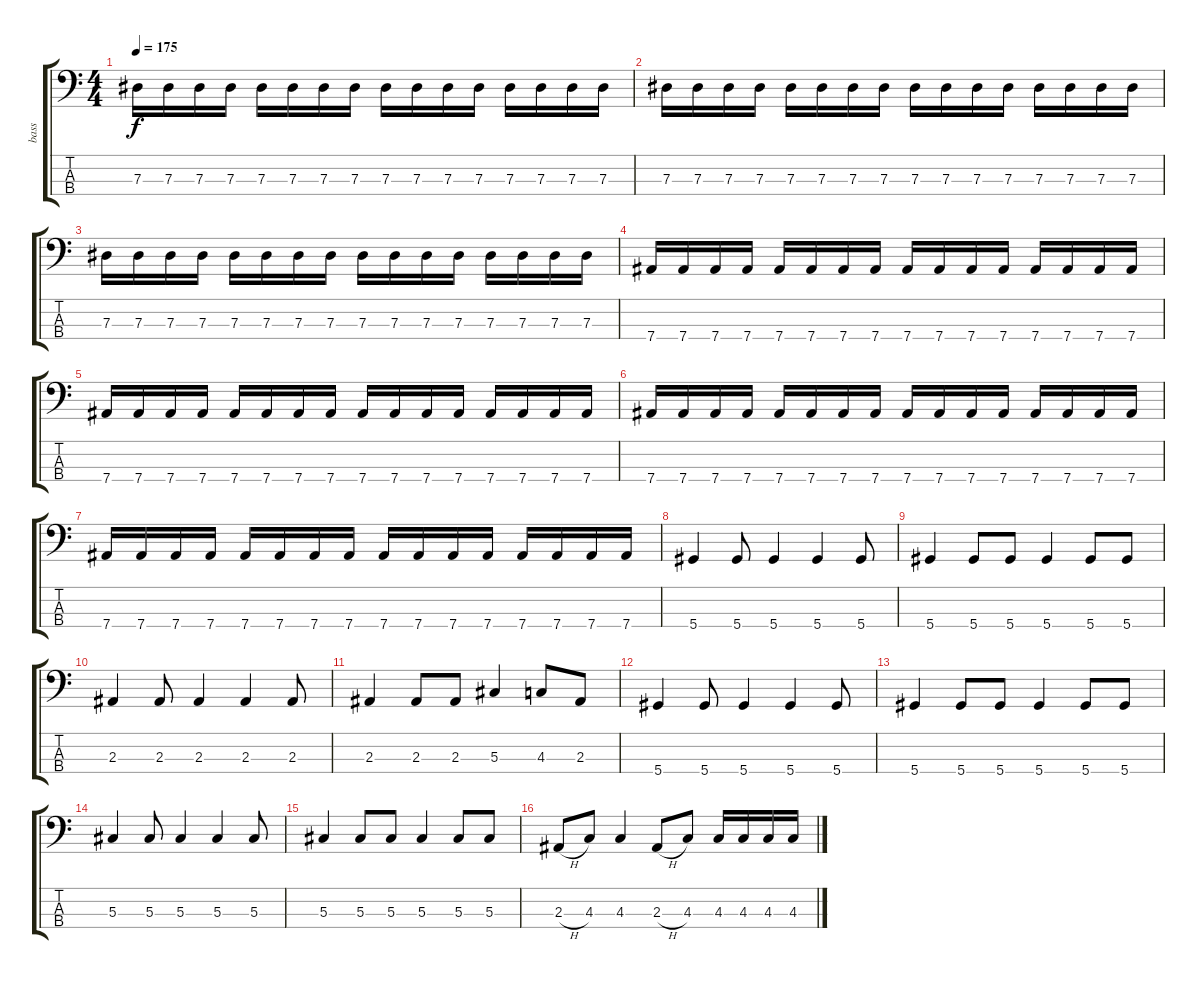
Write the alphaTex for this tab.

\track ("bass" "bass") {instrument electricbassfinger}
\staff {score tabs}
\tuning (Gb2 Db2 Ab1 Eb1) {hide}
\ts (4 4)
\tempo 175
\clef f4
\ks c
7.3.16{dy f} 7.3.16 7.3.16 7.3.16 7.3.16 7.3.16 7.3.16 7.3.16 7.3.16 7.3.16 7.3.16 7.3.16 7.3.16 7.3.16 7.3.16 7.3.16 |
7.3.16 7.3.16 7.3.16 7.3.16 7.3.16 7.3.16 7.3.16 7.3.16 7.3.16 7.3.16 7.3.16 7.3.16 7.3.16 7.3.16 7.3.16 7.3.16 |
7.3.16 7.3.16 7.3.16 7.3.16 7.3.16 7.3.16 7.3.16 7.3.16 7.3.16 7.3.16 7.3.16 7.3.16 7.3.16 7.3.16 7.3.16 7.3.16 |
7.4.16 7.4.16 7.4.16 7.4.16 7.4.16 7.4.16 7.4.16 7.4.16 7.4.16 7.4.16 7.4.16 7.4.16 7.4.16 7.4.16 7.4.16 7.4.16 |
7.4.16 7.4.16 7.4.16 7.4.16 7.4.16 7.4.16 7.4.16 7.4.16 7.4.16 7.4.16 7.4.16 7.4.16 7.4.16 7.4.16 7.4.16 7.4.16 |
7.4.16 7.4.16 7.4.16 7.4.16 7.4.16 7.4.16 7.4.16 7.4.16 7.4.16 7.4.16 7.4.16 7.4.16 7.4.16 7.4.16 7.4.16 7.4.16 |
7.4.16 7.4.16 7.4.16 7.4.16 7.4.16 7.4.16 7.4.16 7.4.16 7.4.16 7.4.16 7.4.16 7.4.16 7.4.16 7.4.16 7.4.16 7.4.16 |
5.4.4 5.4.8 5.4.4 5.4.4 5.4.8 |
5.4.4 5.4.8 5.4.8 5.4.4 5.4.8 5.4.8 |
2.3.4 2.3.8 2.3.4 2.3.4 2.3.8 |
2.3.4 2.3.8 2.3.8 5.3.4 4.3.8 2.3.8 |
5.4.4 5.4.8 5.4.4 5.4.4 5.4.8 |
5.4.4 5.4.8 5.4.8 5.4.4 5.4.8 5.4.8 |
5.3.4 5.3.8 5.3.4 5.3.4 5.3.8 |
5.3.4 5.3.8 5.3.8 5.3.4 5.3.8 5.3.8 |
2.3{h}.8 4.3.8 4.3.4 2.3{h}.8 4.3.8 4.3.16 4.3.16 4.3.16 4.3.16
